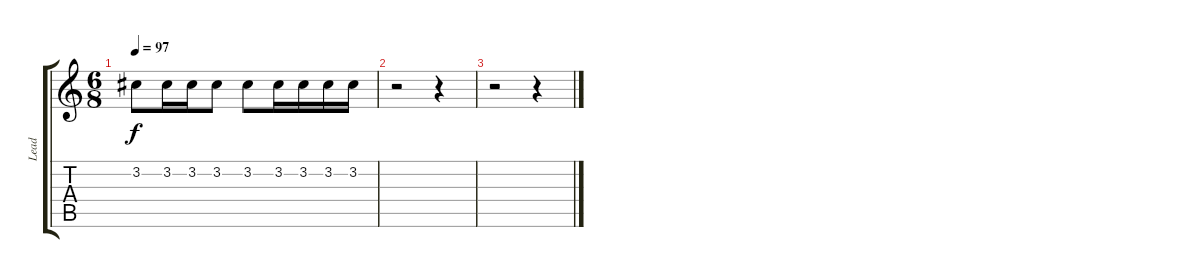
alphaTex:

\track ("Lead" "Lead") {instrument electricguitarjazz}
\staff {score tabs}
\tuning (Eb4 Bb3 Gb3 Db3 Ab2 Eb2) {hide}
\ts (6 8)
\tempo 97
\clef g2
\ks c
3.2.8{dy f} 3.2.16 3.2.16 3.2.8 3.2.8 3.2.16 3.2.16 3.2.16 3.2.16 |
r.2 r.4 |
r.2 r.4
